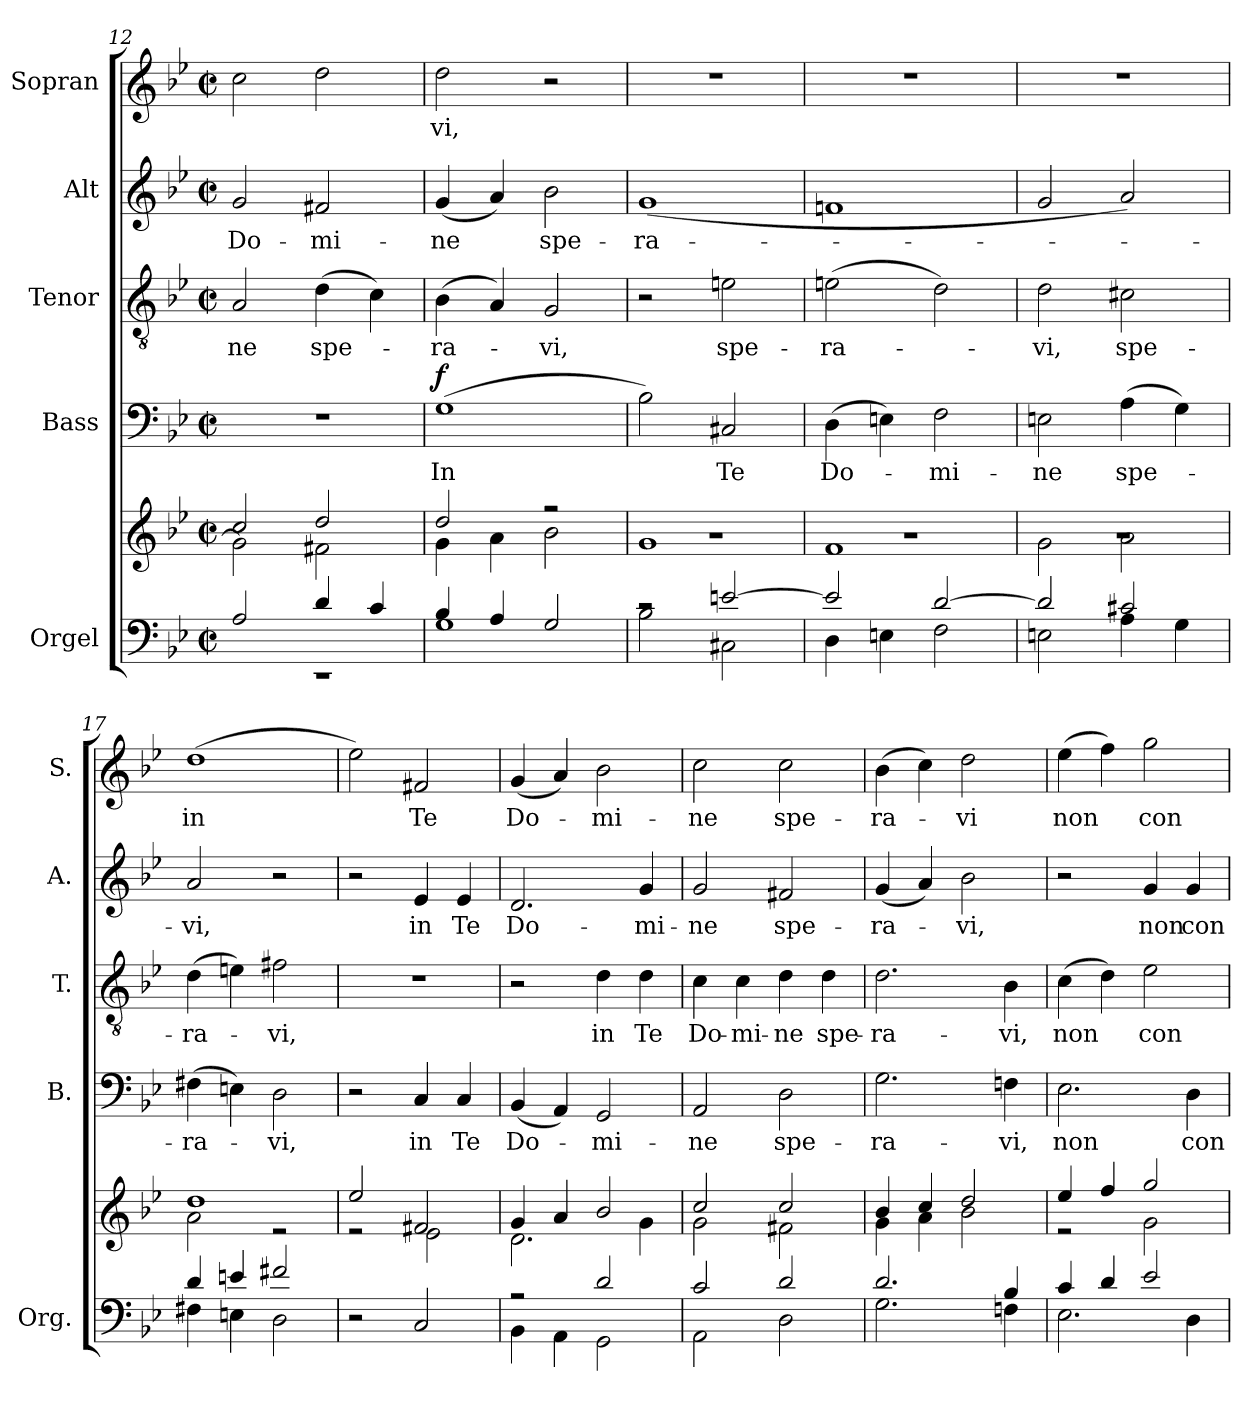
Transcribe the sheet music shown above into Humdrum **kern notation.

**kern	**kern	**kern	**text	**dynam	**kern	**text	**kern	**text	**kern	**text
*part5	*part5	*part4	*part4	*part4	*part3	*part3	*part2	*part2	*part1	*part1
*staff6	*staff5	*staff4	*staff4	*staff4	*staff3	*staff3	*staff2	*staff2	*staff1	*staff1
*I"Orgel	*	*I"Bass	*	*	*I"Tenor	*	*I"Alt	*	*I"Sopran	*
*I'Org.	*	*I'B.	*	*	*I'T.	*	*I'A.	*	*I'S.	*
*clefF4	*clefG2	*clefF4	*	*	*clefGv2	*	*clefG2	*	*clefG2	*
*k[b-e-]	*k[b-e-]	*k[b-e-]	*	*	*k[b-e-]	*	*k[b-e-]	*	*k[b-e-]	*
*B-:	*B-:	*B-:	*	*	*B-:	*	*B-:	*	*B-:	*
*M2/2	*M2/2	*M2/2	*	*	*M2/2	*	*M2/2	*	*M2/2	*
*met(c|)	*met(c|)	*met(c|)	*	*	*met(c|)	*	*met(c|)	*	*met(c|)	*
=12	=12	=12	=12	=12	=12	=12	=12	=12	=12	=12
*^	*^	*	*	*	*	*	*	*	*	*
!	!	!	!	!	!	!	!	!LO:LY:b	!	!LO:LY:b	!	!
2A/	1rEE	2cc/	2g\]	1r	.	.	2A/	-ne	2g/	Do-	2cc\	.
!	!	!	!	!	!	!	!	!LO:LY:b	!	!LO:LY:b	!	!
4d/	.	2dd/	2f#X\	.	.	.	(>4d\	spe-	2f#X/	-mi-	2dd\	.
4c/	.	.	.	.	.	.	4c\)	.	.	.	.	.
=13	=13	=13	=13	=13	=13	=13	=13	=13	=13	=13	=13	=13
!	!	!	!	!	!LO:LY:b	!LO:DY:a	!	!LO:LY:b	!	!LO:LY:b	!	!LO:LY:b
4B-/	1G	2dd/	4g\	(>1G	In	f	(>4B-\	-ra-	(<4g/	-ne	2dd\	-vi,
4A/	.	.	4a\	.	.	.	4A/)	.	4a/)	.	.	.
!	!	!	!	!	!	!	!	!LO:LY:b	!	!LO:LY:b	!	!
2G/	.	2rff	2b-\	.	.	.	2G/	-vi,	2b-\	spe-	2r	.
=14	=14	=14	=14	=14	=14	=14	=14	=14	=14	=14	=14	=14
!	!	!	!	!	!	!	!	!	!	!LO:LY:b	!	!
2rc	2B-\	1rcc	1g	2B-\)	.	.	2r	.	(<1g	-ra-	1r	.
!	!	!	!	!	!LO:LY:b	!	!	!LO:LY:b	!	!	!	!
[>2en/	2C#X\	.	.	2C#X/	Te	.	2en\	spe-	.	.	.	.
=15	=15	=15	=15	=15	=15	=15	=15	=15	=15	=15	=15	=15
!	!	!	!	!	!LO:LY:b	!	!	!LO:LY:b	!	!	!	!
2e/]	4D\	1rcc	1f	(>4D\	Do-	.	(>2en\	-ra-	1fn	.	1r	.
.	4En\	.	.	4En\)	.	.	.	.	.	.	.	.
!	!	!	!	!	!LO:LY:b	!	!	!	!	!	!	!
[>2d/	2F\	.	.	2F\	-mi-	.	2d\)	.	.	.	.	.
!!LO:PB:g=z
=16	=16	=16	=16	=16	=16	=16	=16	=16	=16	=16	=16	=16
!	!	!	!	!	!LO:LY:b	!	!	!LO:LY:b	!	!	!	!
2d/]	2En\	1rcc	2g\	2En\	-ne	.	2d\	-vi,	2g/	.	1r	.
!	!	!	!	!	!LO:LY:b	!	!	!LO:LY:b	!	!	!	!
2c#X/	4A\	.	2a\	(>4A\	spe-	.	2c#X\	spe-	2a/)	.	.	.
.	4G\	.	.	4G\)	.	.	.	.	.	.	.	.
=17	=17	=17	=17	=17	=17	=17	=17	=17	=17	=17	=17	=17
!	!	!	!	!	!LO:LY:b	!	!	!LO:LY:b	!	!LO:LY:b	!	!LO:LY:b
4d/	4F#X\	1dd	2a\	(>4F#X\	-ra-	.	(>4d\	-ra-	2a/	-vi,	(>1dd	in
4en/	4En\	.	.	4En\)	.	.	4en\)	.	.	.	.	.
!	!	!	!	!	!LO:LY:b	!	!	!LO:LY:b	!	!	!	!
2f#X/	2D\	.	2re	2D\	-vi,	.	2f#X\	-vi,	2r	.	.	.
*v	*v	*	*	*	*	*	*	*	*	*	*	*
=18	=18	=18	=18	=18	=18	=18	=18	=18	=18	=18	=18
2r	2ee-/	2re	2r	.	.	1r	.	2r	.	2ee-\)	.
!	!	!	!	!LO:LY:b	!	!	!	!	!LO:LY:b	!	!LO:LY:b
2C/	2f#X/	2e-\	4C/	in	.	.	.	4e-/	in	2f#X/	Te
!	!	!	!	!LO:LY:b	!	!	!	!	!LO:LY:b	!	!
.	.	.	4C/	Te	.	.	.	4e-/	Te	.	.
=19	=19	=19	=19	=19	=19	=19	=19	=19	=19	=19	=19
*^	*	*	*	*	*	*	*	*	*	*	*
!	!	!	!	!	!LO:LY:b	!	!	!	!	!LO:LY:b	!	!LO:LY:b
2rA	4BB-\	4g/	2.d\	(<4BB-/	Do-	.	2r	.	2.d/	Do-	(<4g/	Do-
.	4AA\	4a/	.	4AA/)	.	.	.	.	.	.	4a/)	.
!	!	!	!	!	!LO:LY:b	!	!	!LO:LY:b	!	!	!	!LO:LY:b
2d/	2GG\	2b-/	.	2GG/	-mi-	.	4d\	in	.	.	2b-\	-mi-
!	!	!	!	!	!	!	!	!LO:LY:b	!	!LO:LY:b	!	!
.	.	.	4g\	.	.	.	4d\	Te	4g/	-mi-	.	.
=20	=20	=20	=20	=20	=20	=20	=20	=20	=20	=20	=20	=20
!	!	!	!	!	!LO:LY:b	!	!	!LO:LY:b	!	!LO:LY:b	!	!LO:LY:b
2c/	2AA\	2cc/	2g\	2AA/	-ne	.	4c\	Do-	2g/	-ne	2cc\	-ne
!	!	!	!	!	!	!	!	!LO:LY:b	!	!	!	!
.	.	.	.	.	.	.	4c\	-mi-	.	.	.	.
!	!	!	!	!	!LO:LY:b	!	!	!LO:LY:b	!	!LO:LY:b	!	!LO:LY:b
2d/	2D\	2cc/	2f#X\	2D\	spe-	.	4d\	-ne	2f#X/	spe-	2cc\	spe-
!	!	!	!	!	!	!	!	!LO:LY:b	!	!	!	!
.	.	.	.	.	.	.	4d\	spe-	.	.	.	.
=21	=21	=21	=21	=21	=21	=21	=21	=21	=21	=21	=21	=21
!	!	!	!	!	!LO:LY:b	!	!	!LO:LY:b	!	!LO:LY:b	!	!LO:LY:b
2.d/	2.G\	4b-/	4g\	2.G\	-ra-	.	2.d\	-ra-	(<4g/	-ra-	(>4b-\	-ra-
.	.	4cc/	4a\	.	.	.	.	.	4a/)	.	4cc\)	.
!	!	!	!	!	!	!	!	!	!	!LO:LY:b	!	!LO:LY:b
.	.	2dd/	2b-\	.	.	.	.	.	2b-\	-vi,	2dd\	-vi
!	!	!	!	!	!LO:LY:b	!	!	!LO:LY:b	!	!	!	!
4B-/	4Fn\	.	.	4Fn\	-vi,	.	4B-\	-vi,	.	.	.	.
=22	=22	=22	=22	=22	=22	=22	=22	=22	=22	=22	=22	=22
!	!	!	!	!	!LO:LY:b	!	!	!LO:LY:b	!	!	!	!LO:LY:b
4c/	2.E-\	4ee-/	2re	2.E-\	non	.	(>4c\	non	2r	.	(>4ee-\	non
4d/	.	4ff/	.	.	.	.	4d\)	.	.	.	4ff\)	.
!	!	!	!	!	!	!	!	!LO:LY:b	!	!LO:LY:b	!	!LO:LY:b
2e-/	.	2gg/	2g\	.	.	.	2e-\	con-	4g/	non	2gg\	con-
!	!	!	!	!	!LO:LY:b	!	!	!	!	!LO:LY:b	!	!
.	4D\	.	.	4D\	con-	.	.	.	4g/	con-	.	.
*v	*v	*	*	*	*	*	*	*	*	*	*	*
*	*v	*v	*	*	*	*	*	*	*	*	*
=	=	=	=	=	=	=	=	=	=	=
*-	*-	*-	*-	*-	*-	*-	*-	*-	*-	*-
